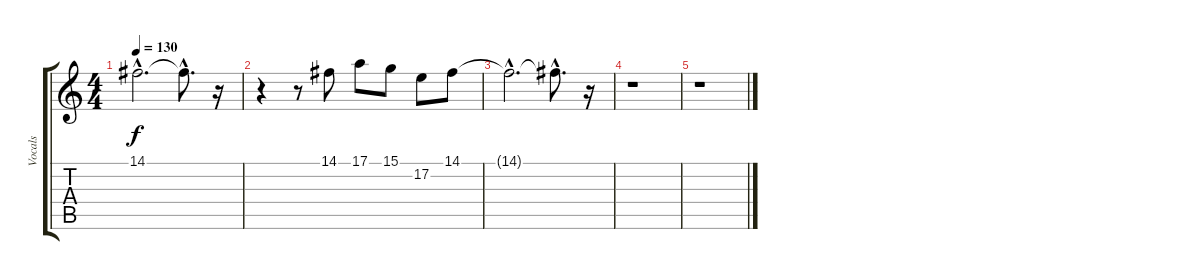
\track ("Vocals" "Vocals") {instrument choiraahs}
\staff {score tabs}
\tuning (E4 B3 G3 D3 A2 E2) {hide}
\ts (4 4)
\tempo 130
\clef g2
\ks c
14.1{hac t}.2{d dy f} 14.1{hac t}.8{d} r.16 |
r.4 r.8 14.1.8 17.1.8 15.1.8 17.2.8 14.1.8 |
14.1{hac t}.2{d} 14.1{hac t}.8{d} r.16 |
r.1 |
r.1
